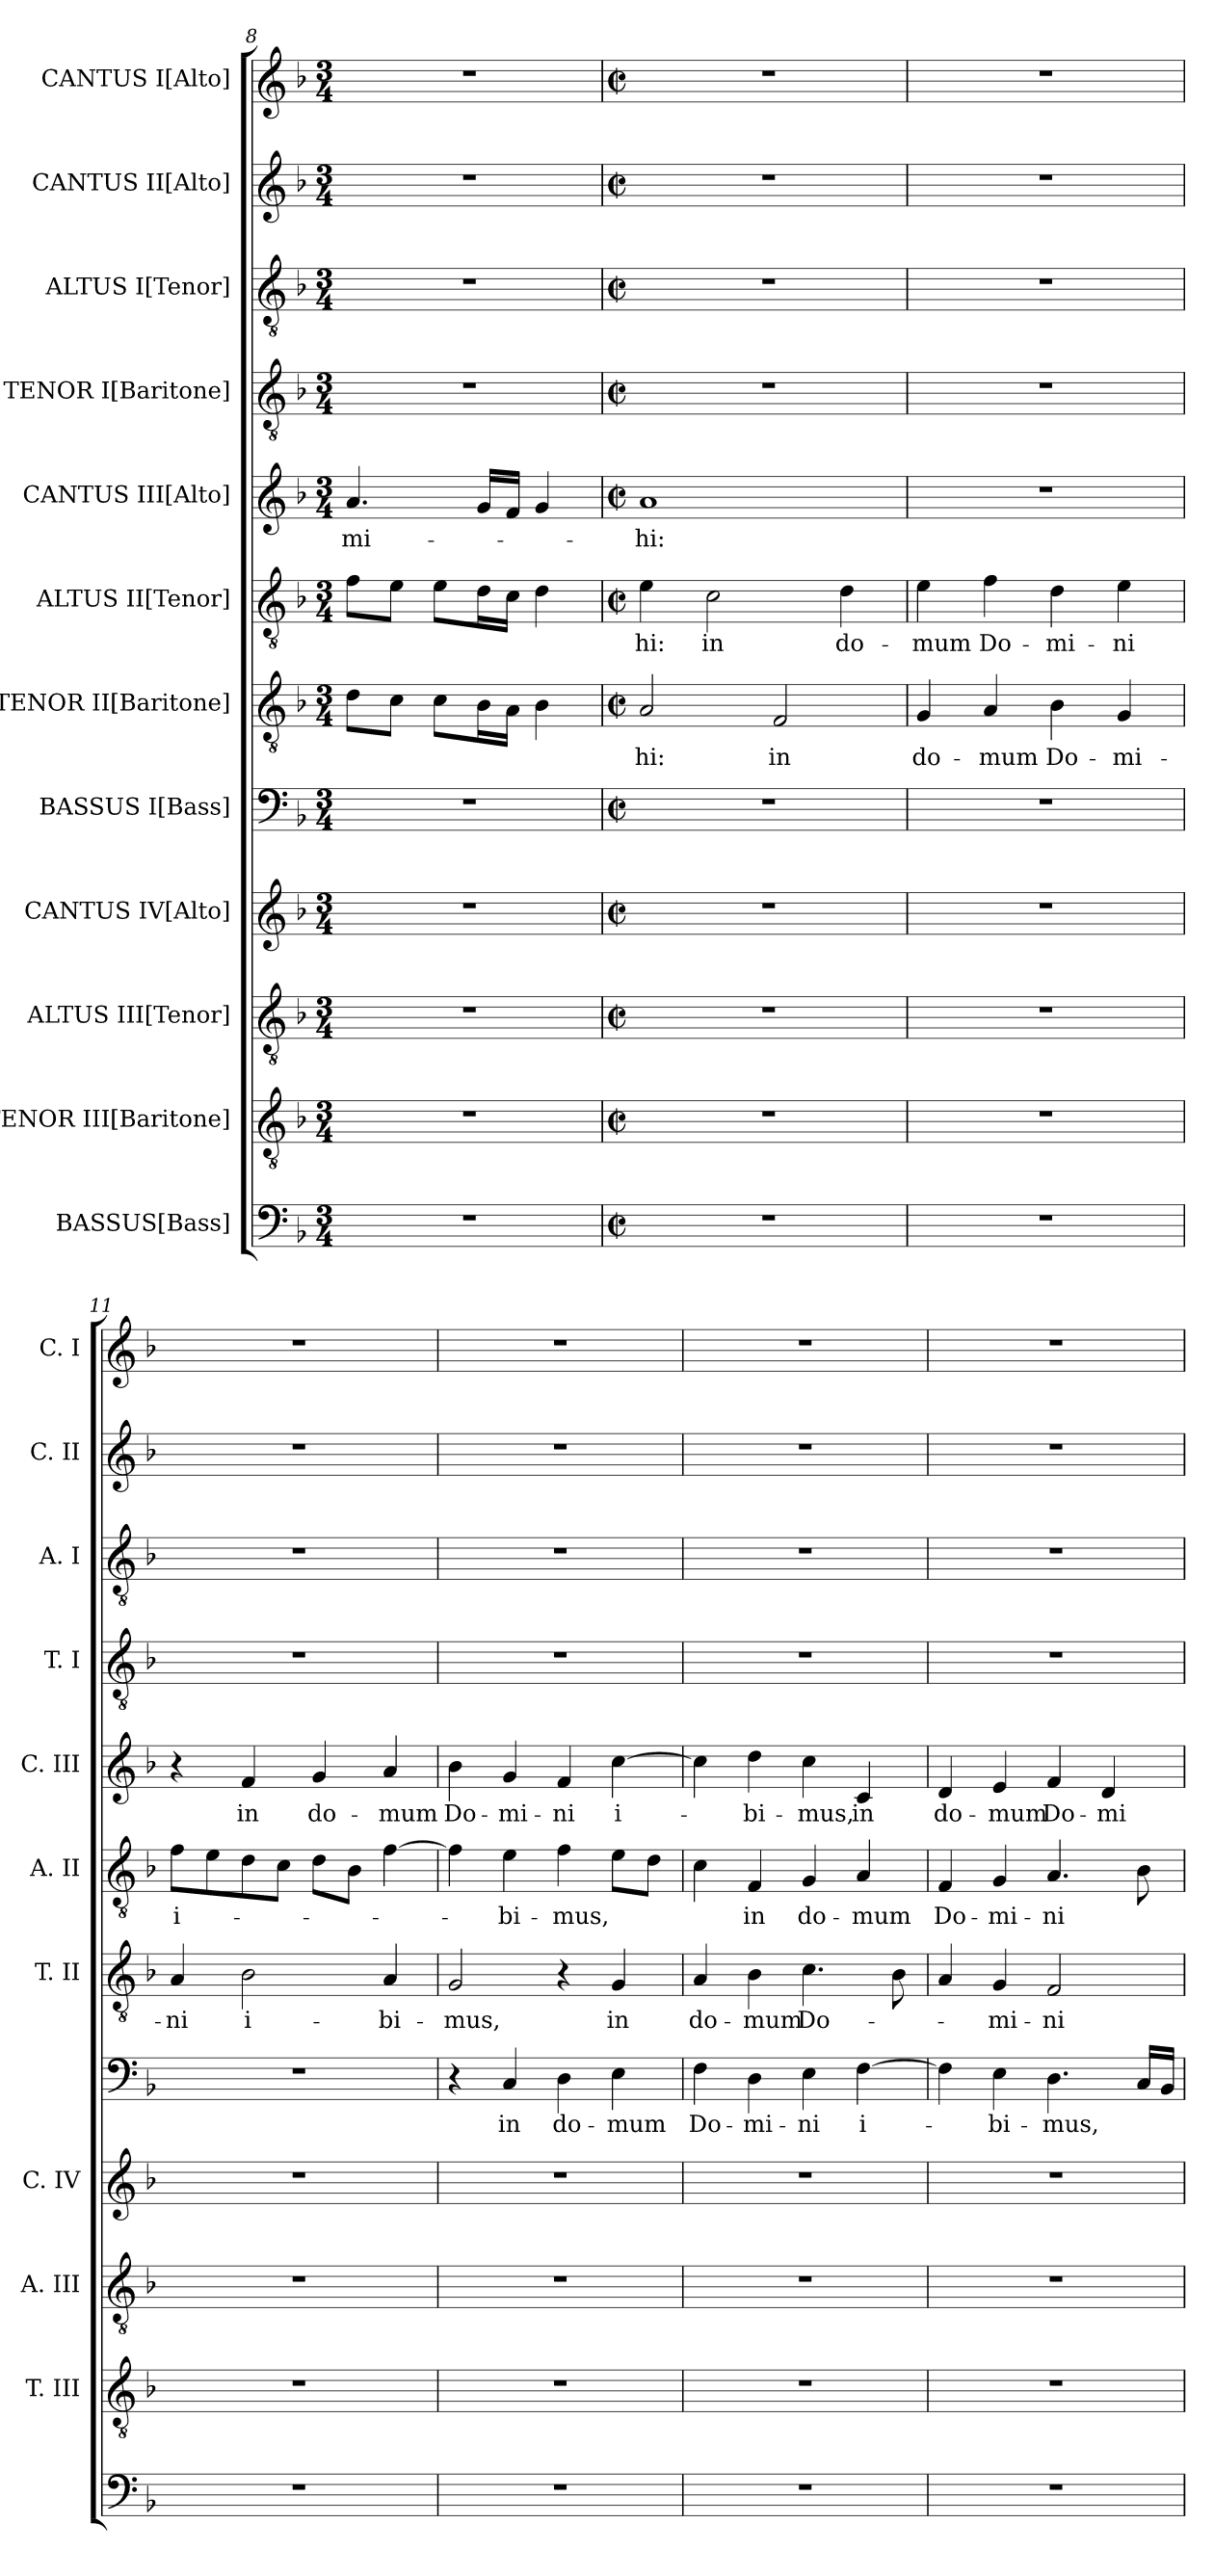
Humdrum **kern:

**kern	**kern	**kern	**kern	**kern	**text	**kern	**text	**kern	**text	**kern	**text	**kern	**kern	**kern	**kern
*part12	*part11	*part10	*part9	*part8	*part8	*part7	*part7	*part6	*part6	*part5	*part5	*part4	*part3	*part2	*part1
*staff12	*staff11	*staff10	*staff9	*staff8	*staff8	*staff7	*staff7	*staff6	*staff6	*staff5	*staff5	*staff4	*staff3	*staff2	*staff1
*I"BASSUS[Bass]	*I"TENOR III[Baritone]	*I"ALTUS III[Tenor]	*I"CANTUS IV[Alto]	*I"BASSUS I[Bass]	*	*I"TENOR II[Baritone]	*	*I"ALTUS II[Tenor]	*	*I"CANTUS III[Alto]	*	*I"TENOR I[Baritone]	*I"ALTUS I[Tenor]	*I"CANTUS II[Alto]	*I"CANTUS I[Alto]
*	*I'T. III	*I'A. III	*I'C. IV	*	*	*I'T. II	*	*I'A. II	*	*I'C. III	*	*I'T. I	*I'A. I	*I'C. II	*I'C. I
*clefF4	*clefGv2	*clefGv2	*clefG2	*clefF4	*	*clefGv2	*	*clefGv2	*	*clefG2	*	*clefGv2	*clefGv2	*clefG2	*clefG2
*	*ITrd7c12	*ITrd7c12	*	*	*	*ITrd7c12	*	*ITrd7c12	*	*	*	*ITrd7c12	*ITrd7c12	*	*
*k[b-]	*k[b-]	*k[b-]	*k[b-]	*k[b-]	*	*k[b-]	*	*k[b-]	*	*k[b-]	*	*k[b-]	*k[b-]	*k[b-]	*k[b-]
*F:	*F:	*F:	*F:	*F:	*	*F:	*	*F:	*	*F:	*	*F:	*F:	*F:	*F:
*M3/4	*M3/4	*M3/4	*M3/4	*M3/4	*	*M3/4	*	*M3/4	*	*M3/4	*	*M3/4	*M3/4	*M3/4	*M3/4
=8	=8	=8	=8	=8	=8	=8	=8	=8	=8	=8	=8	=8	=8	=8	=8
!LO:N:vis=1	!LO:N:vis=1	!LO:N:vis=1	!LO:N:vis=1	!LO:N:vis=1	!	!	!	!	!	!	!LO:LY:b	!LO:N:vis=1	!LO:N:vis=1	!LO:N:vis=1	!LO:N:vis=1
2.r	2.r	2.r	2.r	2.r	.	8D\L	.	8F\L	.	4.a/	mi-	2.r	2.r	2.r	2.r
.	.	.	.	.	.	8C\J	.	8E\J	.	.	.	.	.	.	.
.	.	.	.	.	.	8C\L	.	8E\L	.	.	.	.	.	.	.
.	.	.	.	.	.	16BB-\L	.	16D\L	.	16g/LL	.	.	.	.	.
.	.	.	.	.	.	16AA\JJ	.	16C\JJ	.	16f/JJ	.	.	.	.	.
.	.	.	.	.	.	4BB-\	.	4D\	.	4g/	.	.	.	.	.
!!LO:PB:g=z
=9	=9	=9	=9	=9	=9	=9	=9	=9	=9	=9	=9	=9	=9	=9	=9
*M2/2	*M2/2	*M2/2	*M2/2	*M2/2	*	*M2/2	*	*M2/2	*	*M2/2	*	*M2/2	*M2/2	*M2/2	*M2/2
*met(c|)	*met(c|)	*met(c|)	*met(c|)	*met(c|)	*	*met(c|)	*	*met(c|)	*	*met(c|)	*	*met(c|)	*met(c|)	*met(c|)	*met(c|)
!	!	!	!	!	!	!	!LO:LY:b	!	!LO:LY:b	!	!LO:LY:b	!	!	!	!
1r	1r	1r	1r	1r	.	2AA/	-hi:	4E\	-hi:	1a	-hi:	1r	1r	1r	1r
!	!	!	!	!	!	!	!	!	!LO:LY:b	!	!	!	!	!	!
.	.	.	.	.	.	.	.	2C\	in	.	.	.	.	.	.
!	!	!	!	!	!	!	!LO:LY:b	!	!	!	!	!	!	!	!
.	.	.	.	.	.	2FF/	in	.	.	.	.	.	.	.	.
!	!	!	!	!	!	!	!	!	!LO:LY:b	!	!	!	!	!	!
.	.	.	.	.	.	.	.	4D\	do-	.	.	.	.	.	.
=10	=10	=10	=10	=10	=10	=10	=10	=10	=10	=10	=10	=10	=10	=10	=10
!	!	!	!	!	!	!	!LO:LY:b	!	!LO:LY:b	!	!	!	!	!	!
1r	1r	1r	1r	1r	.	4GG/	do-	4E\	-mum	1r	.	1r	1r	1r	1r
!	!	!	!	!	!	!	!LO:LY:b	!	!LO:LY:b	!	!	!	!	!	!
.	.	.	.	.	.	4AA/	-mum	4F\	Do-	.	.	.	.	.	.
!	!	!	!	!	!	!	!LO:LY:b	!	!LO:LY:b	!	!	!	!	!	!
.	.	.	.	.	.	4BB-\	Do-	4D\	-mi-	.	.	.	.	.	.
!	!	!	!	!	!	!	!LO:LY:b	!	!LO:LY:b	!	!	!	!	!	!
.	.	.	.	.	.	4GG/	-mi-	4E\	-ni	.	.	.	.	.	.
=11	=11	=11	=11	=11	=11	=11	=11	=11	=11	=11	=11	=11	=11	=11	=11
!	!	!	!	!	!	!	!LO:LY:b	!	!LO:LY:b	!	!	!	!	!	!
1r	1r	1r	1r	1r	.	4AA/	-ni	8F\L	i-	4r	.	1r	1r	1r	1r
.	.	.	.	.	.	.	.	8E\	.	.	.	.	.	.	.
!	!	!	!	!	!	!	!LO:LY:b	!	!	!	!LO:LY:b	!	!	!	!
.	.	.	.	.	.	2BB-\	i-	8D\	.	4f/	in	.	.	.	.
.	.	.	.	.	.	.	.	8C\J	.	.	.	.	.	.	.
!	!	!	!	!	!	!	!	!	!	!	!LO:LY:b	!	!	!	!
.	.	.	.	.	.	.	.	8D\L	.	4g/	do-	.	.	.	.
.	.	.	.	.	.	.	.	8BB-\J	.	.	.	.	.	.	.
!	!	!	!	!	!	!	!LO:LY:b	!	!	!	!LO:LY:b	!	!	!	!
.	.	.	.	.	.	4AA/	-bi-	[>4F\	.	4a/	-mum	.	.	.	.
=12	=12	=12	=12	=12	=12	=12	=12	=12	=12	=12	=12	=12	=12	=12	=12
!	!	!	!	!	!	!	!LO:LY:b	!	!	!	!LO:LY:b	!	!	!	!
1r	1r	1r	1r	4r	.	2GG/	-mus,	4F\]	.	4b-\	Do-	1r	1r	1r	1r
!	!	!	!	!	!LO:LY:b	!	!	!	!LO:LY:b	!	!LO:LY:b	!	!	!	!
.	.	.	.	4C/	in	.	.	4E\	-bi-	4g/	-mi-	.	.	.	.
!	!	!	!	!	!LO:LY:b	!	!	!	!LO:LY:b	!	!LO:LY:b	!	!	!	!
.	.	.	.	4D\	do-	4r	.	4F\	-mus,	4f/	-ni	.	.	.	.
!	!	!	!	!	!LO:LY:b	!	!LO:LY:b	!	!	!	!LO:LY:b	!	!	!	!
.	.	.	.	4E\	-mum	4GG/	in	8E\L	.	[>4cc\	i-	.	.	.	.
.	.	.	.	.	.	.	.	8D\J	.	.	.	.	.	.	.
=13	=13	=13	=13	=13	=13	=13	=13	=13	=13	=13	=13	=13	=13	=13	=13
!	!	!	!	!	!LO:LY:b	!	!LO:LY:b	!	!	!	!	!	!	!	!
1r	1r	1r	1r	4F\	Do-	4AA/	do-	4C\	.	4cc\]	.	1r	1r	1r	1r
!	!	!	!	!	!LO:LY:b	!	!LO:LY:b	!	!LO:LY:b	!	!LO:LY:b	!	!	!	!
.	.	.	.	4D\	-mi-	4BB-\	-mum	4FF/	in	4dd\	-bi-	.	.	.	.
!	!	!	!	!	!LO:LY:b	!	!LO:LY:b	!	!LO:LY:b	!	!LO:LY:b	!	!	!	!
.	.	.	.	4E\	-ni	4.C\	Do-	4GG/	do-	4cc\	-mus,	.	.	.	.
!	!	!	!	!	!LO:LY:b	!	!	!	!LO:LY:b	!	!LO:LY:b	!	!	!	!
.	.	.	.	[>4F\	i-	.	.	4AA/	-mum	4c/	in	.	.	.	.
.	.	.	.	.	.	8BB-\	.	.	.	.	.	.	.	.	.
!!LO:LB:g=z
=14	=14	=14	=14	=14	=14	=14	=14	=14	=14	=14	=14	=14	=14	=14	=14
!	!	!	!	!	!	!	!	!	!LO:LY:b	!	!LO:LY:b	!	!	!	!
1r	1r	1r	1r	4F\]	.	4AA/	.	4FF/	Do-	4d/	do-	1r	1r	1r	1r
!	!	!	!	!	!LO:LY:b	!	!LO:LY:b	!	!LO:LY:b	!	!LO:LY:b	!	!	!	!
.	.	.	.	4E\	-bi-	4GG/	-mi-	4GG/	-mi-	4e/	-mum	.	.	.	.
!	!	!	!	!	!LO:LY:b	!	!LO:LY:b	!	!LO:LY:b	!	!LO:LY:b	!	!	!	!
.	.	.	.	4.D\	-mus,	2FF/	-ni	4.AA/	-ni	4f/	Do-	.	.	.	.
!	!	!	!	!	!	!	!	!	!	!	!LO:LY:b	!	!	!	!
.	.	.	.	.	.	.	.	.	.	4d/	-mi-	.	.	.	.
.	.	.	.	16C/LL	.	.	.	8BB-\	.	.	.	.	.	.	.
.	.	.	.	16BB-/JJ	.	.	.	.	.	.	.	.	.	.	.
=	=	=	=	=	=	=	=	=	=	=	=	=	=	=	=
*-	*-	*-	*-	*-	*-	*-	*-	*-	*-	*-	*-	*-	*-	*-	*-
